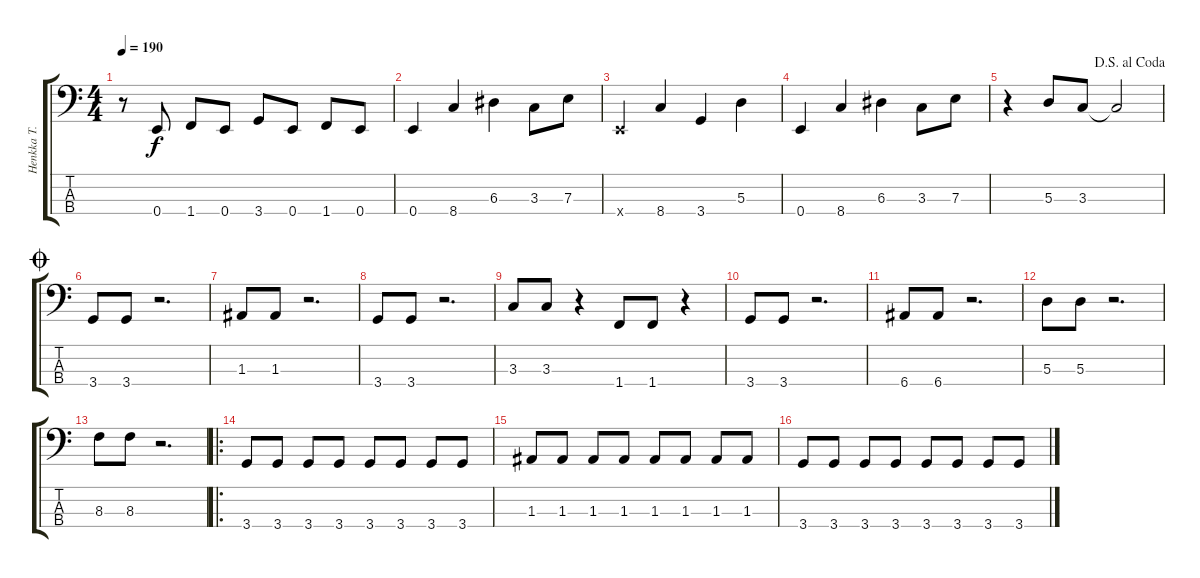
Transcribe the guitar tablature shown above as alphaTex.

\track ("Henkka T. Blacksmith" "Henkka T. ") {instrument electricbasspick}
\staff {score tabs}
\tuning (G2 D2 A1 E1) {hide}
\ts (4 4)
\tempo 190
\clef f4
\ks c
r.8{dy f} 0.4.8 1.4.8 0.4.8 3.4.8 0.4.8 1.4.8 0.4.8 |
0.4.4 8.4.4 6.3.4 3.3.8 7.3.8 |
0.4{x}.4 8.4.4 3.4.4 5.3.4 |
0.4.4 8.4.4 6.3.4 3.3.8 7.3.8 |
\jump dalsegnoalcoda
r.4 5.3.8 3.3.8 3.3{t}.2 |
\jump coda
3.4.8 3.4.8 r.2{d} |
1.3.8 1.3.8 r.2{d} |
3.4.8 3.4.8 r.2{d} |
3.3.8 3.3.8 r.4 1.4.8 1.4.8 r.4 |
3.4.8 3.4.8 r.2{d} |
6.4.8 6.4.8 r.2{d} |
5.3.8 5.3.8 r.2{d} |
8.3.8 8.3.8 r.2{d} |
\ro
3.4.8 3.4.8 3.4.8 3.4.8 3.4.8 3.4.8 3.4.8 3.4.8 |
1.3.8 1.3.8 1.3.8 1.3.8 1.3.8 1.3.8 1.3.8 1.3.8 |
3.4.8 3.4.8 3.4.8 3.4.8 3.4.8 3.4.8 3.4.8 3.4.8
